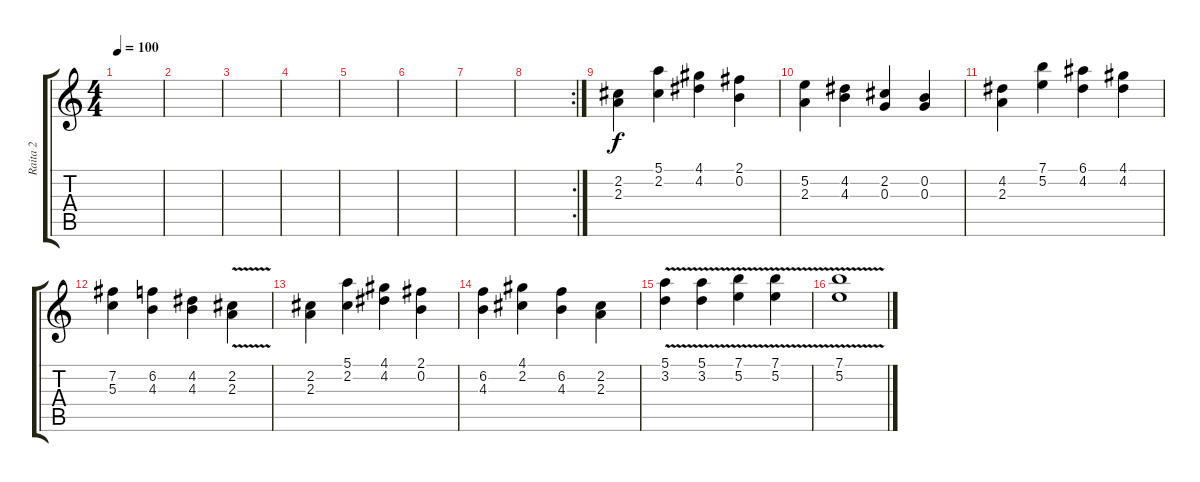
\track ("Raita 2" "Raita 2") {instrument overdrivenguitar}
\staff {score tabs}
\tuning (E4 B3 G3 D3 A2 E2) {hide}
\ts (4 4)
\tempo 100
\clef g2
\ks c
|
|
|
|
|
|
|
\rc 2
|
(2.2 2.3).4 (5.1 2.2).4 (4.1 4.2).4 (2.1 0.2).4 |
(5.2 2.3).4 (4.2 4.3).4 (2.2 0.3).4 (0.2 0.3).4 |
(4.2 2.3).4 (7.1 5.2).4 (6.1 4.2).4 (4.1 4.2).4 |
(7.2 5.3).4 (6.2 4.3).4 (4.2 4.3).4 (2.2{v} 2.3).4 |
(2.2 2.3).4 (5.1 2.2).4 (4.1 4.2).4 (2.1 0.2).4 |
(6.2 4.3).4 (4.1 2.2).4 (6.2 4.3).4 (2.2 2.3).4 |
(5.1 3.2{v}).4 (5.1 3.2{v}).4 (7.1 5.2{v}).4 (7.1 5.2{v}).4 |
(7.1 5.2{v}).1
